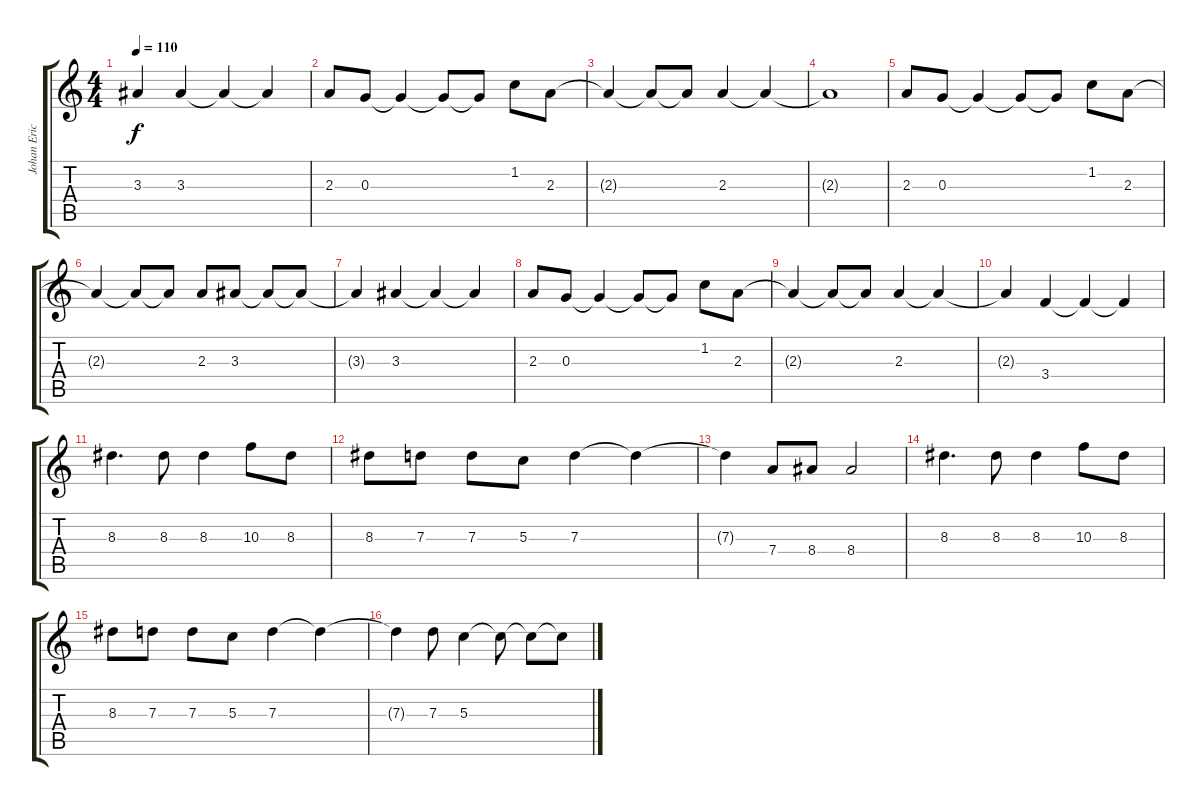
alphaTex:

\track ("Johan Ericson" "Johan Eric") {instrument distortionguitar}
\staff {score tabs}
\tuning (E4 B3 G3 D3 A2 D2) {hide}
\ts (4 4)
\tempo 110
\clef g2
\ks c
3.3{t}.4{dy f} 3.3.4 3.3{t}.4 3.3{t}.4 |
2.3.8 0.3.8 0.3{t}.4 0.3{t}.8 0.3{t}.8 1.2.8 2.3.8 |
2.3{t}.4 2.3{t}.8 2.3{t}.8 2.3.4 2.3{t}.4 |
2.3{t}.1 |
2.3.8 0.3.8 0.3{t}.4 0.3{t}.8 0.3{t}.8 1.2.8 2.3.8 |
2.3{t}.4 2.3{t}.8 2.3{t}.8 2.3.8 3.3.8 3.3{t}.8 3.3{t}.8 |
3.3{t}.4 3.3.4 3.3{t}.4 3.3{t}.4 |
2.3.8 0.3.8 0.3{t}.4 0.3{t}.8 0.3{t}.8 1.2.8 2.3.8 |
2.3{t}.4 2.3{t}.8 2.3{t}.8 2.3.4 2.3{t}.4 |
2.3{t}.4 3.4.4 3.4{t}.4 3.4{t}.4 |
8.3.4{d} 8.3.8 8.3.4 10.3.8 8.3.8 |
8.3.8 7.3.8 7.3.8 5.3.8 7.3.4 7.3{t}.4 |
7.3{t}.4 7.4.8 8.4.8 8.4.2 |
8.3.4{d} 8.3.8 8.3.4 10.3.8 8.3.8 |
8.3.8 7.3.8 7.3.8 5.3.8 7.3.4 7.3{t}.4 |
7.3{t}.4 7.3.8 5.3.4 5.3{t}.8 5.3{t}.8 5.3{t}.8
